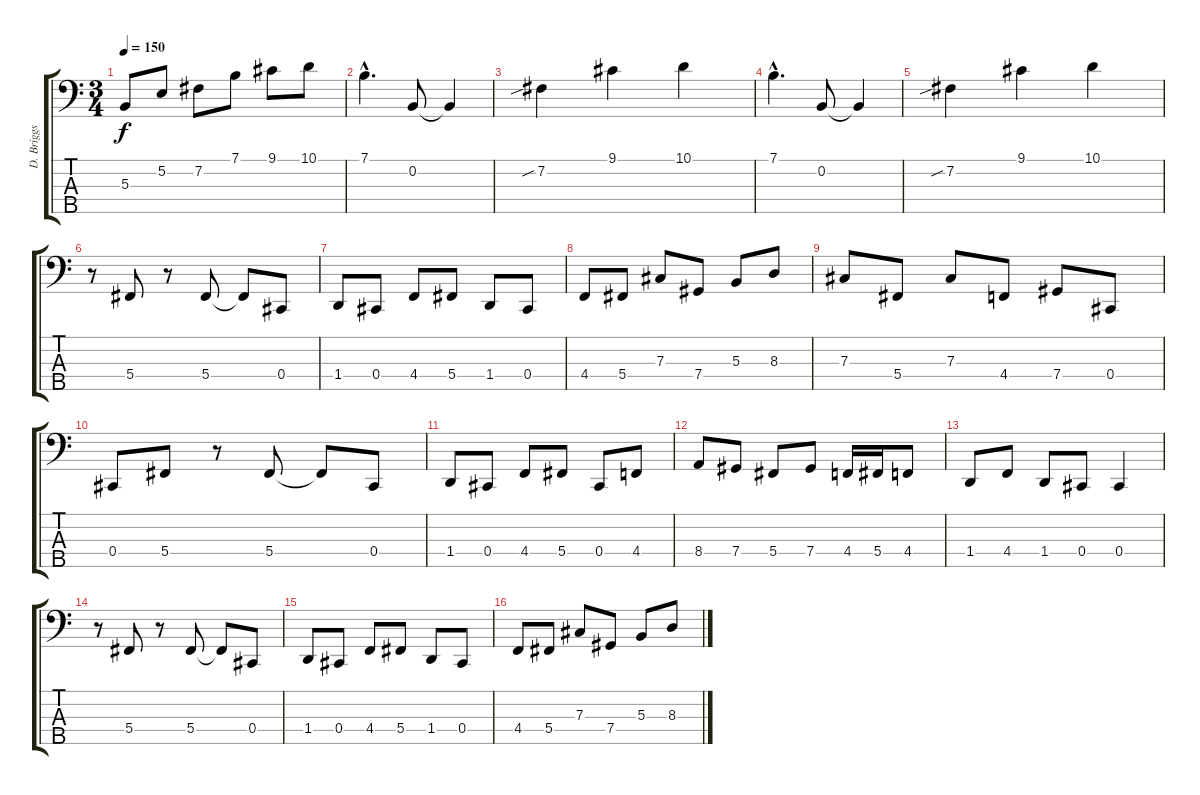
\track ("D. Briggs Bass" "D. Briggs ") {instrument electricbassfinger}
\staff {score tabs}
\tuning (E2 B1 Gb1 Db1 Ab0) {hide}
\ts (3 4)
\tempo 150
\clef f4
\ks c
5.3.8{dy f} 5.2.8 7.2.8 7.1.8 9.1.8 10.1.8 |
7.1{hac}.4{d} 0.2.8 0.2{t}.4 |
7.2{sib}.4 9.1.4 10.1.4 |
7.1{hac}.4{d} 0.2.8 0.2{t}.4 |
7.2{sib}.4 9.1.4 10.1.4 |
r.8 5.4.8 r.8 5.4.8 5.4{t}.8 0.4.8 |
1.4.8 0.4.8 4.4.8 5.4.8 1.4.8 0.4.8 |
4.4.8 5.4.8 7.3.8 7.4.8 5.3.8 8.3.8 |
7.3.8 5.4.8 7.3.8 4.4.8 7.4.8 0.4.8 |
0.4.8 5.4.8 r.8 5.4.8 5.4{t}.8 0.4.8 |
1.4.8 0.4.8 4.4.8 5.4.8 0.4.8 4.4.8 |
8.4.8 7.4.8 5.4.8 7.4.8 4.4.16 5.4.16 4.4.8 |
1.4.8 4.4.8 1.4.8 0.4.8 0.4.4 |
r.8 5.4.8 r.8 5.4.8 5.4{t}.8 0.4.8 |
1.4.8 0.4.8 4.4.8 5.4.8 1.4.8 0.4.8 |
4.4.8 5.4.8 7.3.8 7.4.8 5.3.8 8.3.8
